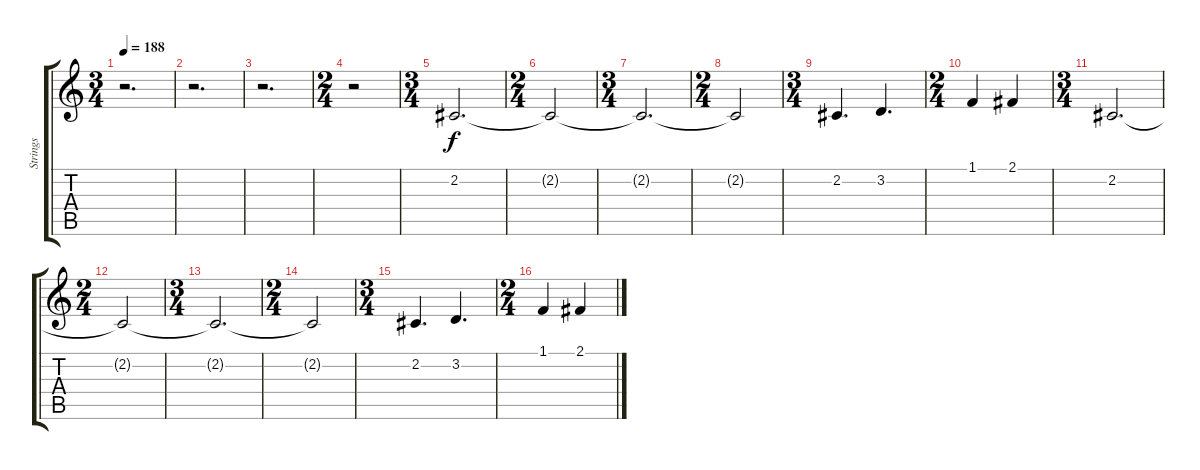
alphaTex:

\track ("Strings" "Strings") {instrument stringensemble1}
\staff {score tabs}
\tuning (E4 B3 G3 D3 A2 E2) {hide}
\ts (3 4)
\tempo 188
\clef g2
\ks c
r.2{d dy f} |
r.2{d} |
r.2{d} |
\ts (2 4)
r.2 |
\ts (3 4)
2.2.2{d volume 13} |
\ts (2 4)
2.2{t}.2 |
\ts (3 4)
2.2{t}.2{d} |
\ts (2 4)
2.2{t}.2 |
\ts (3 4)
2.2.4{d} 3.2.4{d} |
\ts (2 4)
1.1.4 2.1.4 |
\ts (3 4)
2.2.2{d} |
\ts (2 4)
2.2{t}.2 |
\ts (3 4)
2.2{t}.2{d} |
\ts (2 4)
2.2{t}.2 |
\ts (3 4)
2.2.4{d} 3.2.4{d} |
\ts (2 4)
1.1.4 2.1.4
